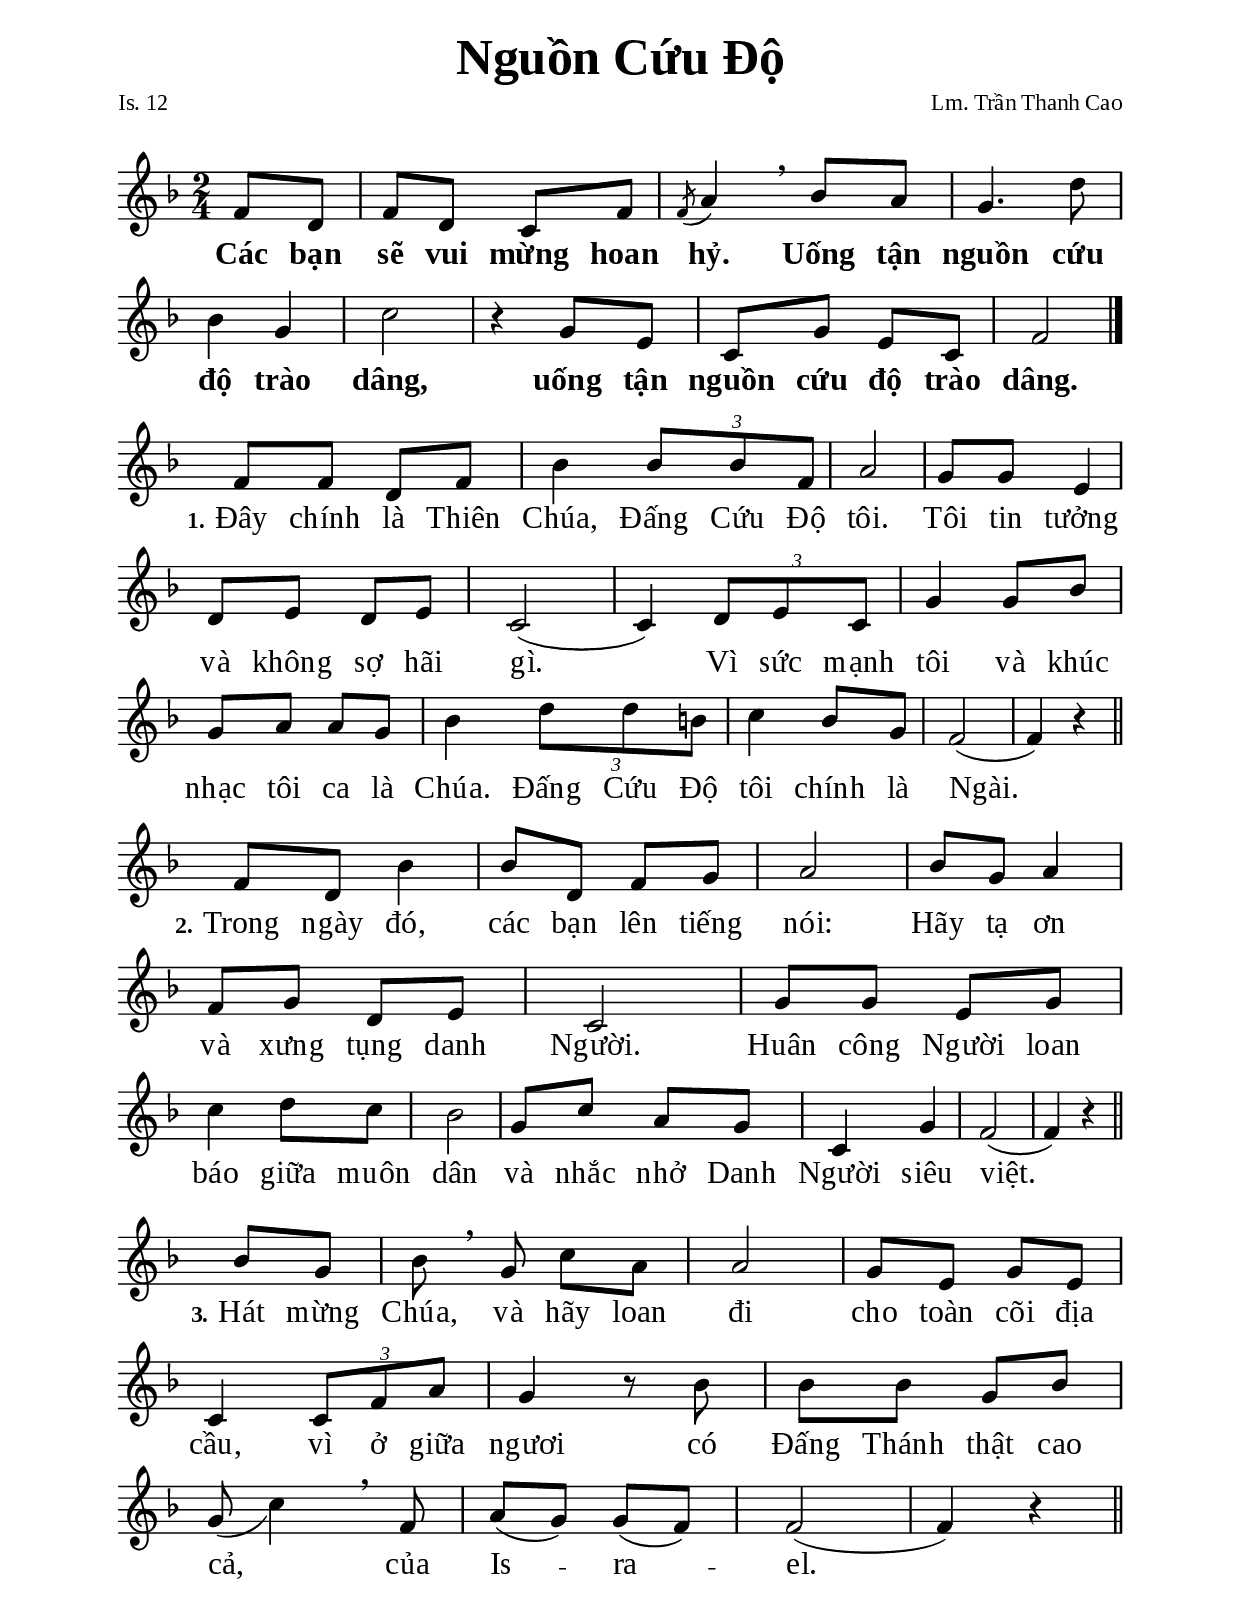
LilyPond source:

% Cài đặt chung
\version "2.20.0"
\include "english.ly"

\header {
  title = \markup { \fontsize #3 "Nguồn Cứu Độ" }
  poet = "Is. 12"
  composer = "Lm. Trần Thanh Cao"
  arranger = " "
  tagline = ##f
}

\paper {
  #(set-paper-size "a4")
  top-margin = 10\mm
  bottom-margin = 10\mm
  left-margin = 20\mm
  right-margin = 20\mm
  indent = #0
  #(define fonts
    (make-pango-font-tree
      "Liberation Serif"
      "Liberation Serif"
      "Liberation Serif"
      (/ 20 20)))
  page-count = #1
}

% Nhạc điệp khúc
nhacDiepKhuc = \relative c' {
  \partial 4 f8 d |
  f d c f |
  \acciaccatura f8 a4 \breathe bf8 a |
  g4. d'8 |
  bf4 g |
  c2 |
  r4 g8 e |
  c g' e c |
  f2 \bar "|."
}

% Nhạc phiên khúc
nhacPhienKhucMot = \relative c' {
  f8 f d f |
  bf4 \tuplet 3/2 { bf8 bf f } |
  a2 |
  g8 g e4 |
  d8 e d e |
  c2 ( |
  c4) \tuplet 3/2 { d8 e c } |
  g'4 g8 bf |
  g a a g |
  bf4 \tuplet 3/2 { d8 d b! } |
  c4 bf8 g |
  f2 ( |
  f4) r \bar "||"
}

nhacPhienKhucHai = \relative c' {
  f8 d bf'4 |
  bf8 d, f g |
  a2 |
  bf8 g a4 |
  f8 g d e |
  c2 |
  g'8 g e g |
  c4 d8 c |
  bf2 |
  g8 c a g |
  c,4 g' |
  f2 ( |
  f4) r \bar "||"
}

nhacPhienKhucBa = \relative c'' {
  \partial 4 bf8 g |
  bf \breathe g c a |
  a2 |
  g8 e g e |
  c4 \tuplet 3/2 { c8 f a } |
  g4 r8 bf |
  bf bf g bf |
  g _(c4) \breathe f,8 |
  a (g) g (f) |
  f2 ( |
  f4) r \bar "||"
}

% Lời điệp khúc
loiDiepKhuc = \lyricmode {
  Các bạn sẽ vui mừng hoan hỷ.
  Uống tận nguồn cứu độ trào dâng,
  uống tận nguồn cứu độ trào dâng.
}

% Lời phiên khúc
loiPhienKhucMot = \lyricmode {
  \set stanza = #"1."
  Đây chính là Thiên Chúa, Đấng Cứu Độ tôi.
  Tôi tin tưởng và không sợ hãi gì.
  Vì sức mạnh tôi và khúc nhạc tôi ca là Chúa.
  Đấng Cứu Độ tôi chính là Ngài.
}

loiPhienKhucHai = \lyricmode {
  \set stanza = #"2."
  Trong ngày đó, các bạn lên tiếng nói:
  Hãy tạ ơn và xưng tụng danh Người.
  Huân công Người loan báo giữa muôn dân
  và nhắc nhở Danh Người siêu việt.
}

loiPhienKhucBa = \lyricmode {
  \set stanza = #"3."
  Hát mừng Chúa, và hãy loan đi cho toàn cõi địa cầu,
  vì ở giữa ngươi có Đấng Thánh thật cao cả,
  của Is -- ra -- el.
}


% Dàn trang
\score {
  \new ChoirStaff <<
    \new Staff = diepKhuc \with {
        \consists "Merge_rests_engraver"
        \magnifyStaff #(magstep +1)
      }
      <<
      \new Voice = beSop {
        \key f \major \time 2/4 \stemNeutral \nhacDiepKhuc
      }
    >>
    \new Lyrics \lyricsto beSop \loiDiepKhuc
  >>
  \layout {
    \override Lyrics.LyricText.font-series = #'bold
    \override Lyrics.LyricText.font-size = #+3
    \override Lyrics.LyricSpace.minimum-distance = #2.0
    \override Score.BarNumber.break-visibility = ##(#f #f #f)
    \override Score.SpacingSpanner.uniform-stretching = ##t
  }
}

\score {
  \new ChoirStaff <<
    \new Staff = phienKhuc \with {
        \magnifyStaff #(magstep +1)
      }
      <<
      \new Voice = beSop {
        \key f \major \time 2/4 \nhacPhienKhucMot
      }
    >>
    \new Lyrics \lyricsto beSop \loiPhienKhucMot
  >>
  \layout {
    \override Staff.TimeSignature.transparent = ##t
    \override Lyrics.LyricText.font-size = #+3
    \override Lyrics.LyricSpace.minimum-distance = #2.0
    \override Score.BarNumber.break-visibility = ##(#f #f #f)
    \override Score.SpacingSpanner.uniform-stretching = ##t
  } 
}

\score {
  \new ChoirStaff <<
    \new Staff = phienKhuc \with {
        \magnifyStaff #(magstep +1)
      }
      <<
      \new Voice = beSop {
        \key f \major \time 2/4 \nhacPhienKhucHai
      }
    >>
    \new Lyrics \lyricsto beSop \loiPhienKhucHai
  >>
  \layout {
    \override Staff.TimeSignature.transparent = ##t
    \override Lyrics.LyricText.font-size = #+3
    \override Lyrics.LyricSpace.minimum-distance = #2.0
    \override Score.BarNumber.break-visibility = ##(#f #f #f)
    \override Score.SpacingSpanner.uniform-stretching = ##t
  } 
}

\score {
  \new ChoirStaff <<
    \new Staff = phienKhuc \with {
        \magnifyStaff #(magstep +1)
      }
      <<
      \new Voice = beSop {
        \key f \major \time 2/4 \nhacPhienKhucBa
      }
    >>
    \new Lyrics \lyricsto beSop \loiPhienKhucBa
  >>
  \layout {
    \override Staff.TimeSignature.transparent = ##t
    \override Lyrics.LyricText.font-size = #+3
    \override Lyrics.LyricSpace.minimum-distance = #2.0
    \override Score.BarNumber.break-visibility = ##(#f #f #f)
    \override Score.SpacingSpanner.uniform-stretching = ##t
  } 
}
